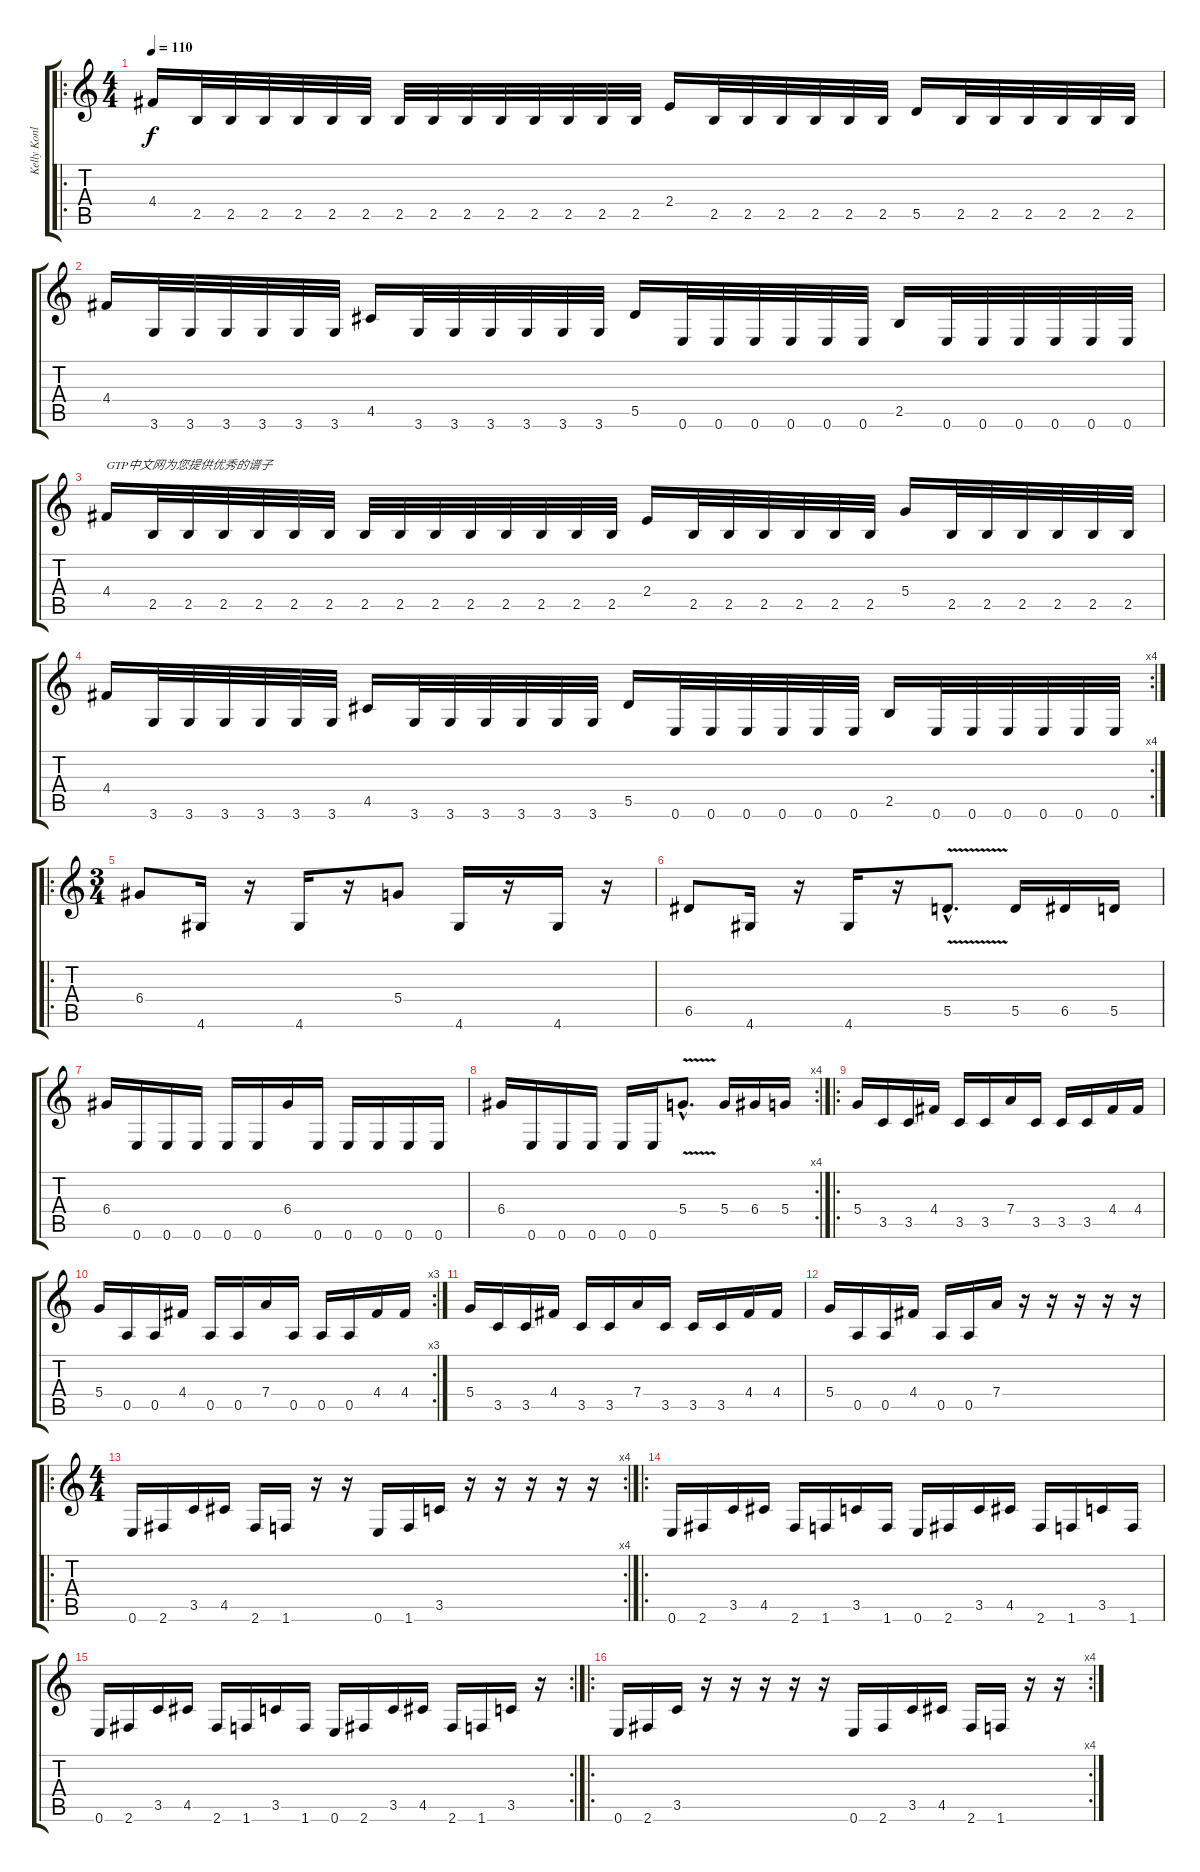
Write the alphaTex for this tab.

\track ("Kelly Konlon" "Kelly Konl") {instrument electricbasspick}
\staff {score tabs}
\tuning (E4 B3 G3 D3 A2 E2) {hide}
\ro
\ts (4 4)
\tempo 110
\clef g2
\ks c
4.4.16{dy f instrument electricbasspick} 2.5.32 2.5.32 2.5.32 2.5.32 2.5.32 2.5.32 2.5.32 2.5.32 2.5.32 2.5.32 2.5.32 2.5.32 2.5.32 2.5.32 2.4.16 2.5.32 2.5.32 2.5.32 2.5.32 2.5.32 2.5.32 5.5.16 2.5.32 2.5.32 2.5.32 2.5.32 2.5.32 2.5.32 |
4.4.16 3.6.32 3.6.32 3.6.32 3.6.32 3.6.32 3.6.32 4.5.16 3.6.32 3.6.32 3.6.32 3.6.32 3.6.32 3.6.32 5.5.16 0.6.32 0.6.32 0.6.32 0.6.32 0.6.32 0.6.32 2.5.16 0.6.32 0.6.32 0.6.32 0.6.32 0.6.32 0.6.32 |
4.4.16{txt "GTP中文网为您提供优秀的谱子"} 2.5.32 2.5.32 2.5.32 2.5.32 2.5.32 2.5.32 2.5.32 2.5.32 2.5.32 2.5.32 2.5.32 2.5.32 2.5.32 2.5.32 2.4.16 2.5.32 2.5.32 2.5.32 2.5.32 2.5.32 2.5.32 5.4.16 2.5.32 2.5.32 2.5.32 2.5.32 2.5.32 2.5.32 |
\rc 4
4.4.16 3.6.32 3.6.32 3.6.32 3.6.32 3.6.32 3.6.32 4.5.16 3.6.32 3.6.32 3.6.32 3.6.32 3.6.32 3.6.32 5.5.16 0.6.32 0.6.32 0.6.32 0.6.32 0.6.32 0.6.32 2.5.16 0.6.32 0.6.32 0.6.32 0.6.32 0.6.32 0.6.32 |
\ro
\ts (3 4)
6.4.8 4.6.16 r.16 4.6.16 r.16 5.4.8 4.6.16 r.16 4.6.16 r.16 |
6.5.8 4.6.16 r.16 4.6.16 r.16 5.5{v hac}.8{d} 5.5.16 6.5.16 5.5.16 |
6.4.16 0.6.16 0.6.16 0.6.16 0.6.16 0.6.16 6.4.16 0.6.16 0.6.16 0.6.16 0.6.16 0.6.16 |
\rc 4
6.4.16 0.6.16 0.6.16 0.6.16 0.6.16 0.6.16 5.4{v hac}.8{d} 5.4.16 6.4.16 5.4.16 |
\ro
5.4.16 3.5.16 3.5.16 4.4.16 3.5.16 3.5.16 7.4.16 3.5.16 3.5.16 3.5.16 4.4.16 4.4.16 |
\rc 3
5.4.16 0.5.16 0.5.16 4.4.16 0.5.16 0.5.16 7.4.16 0.5.16 0.5.16 0.5.16 4.4.16 4.4.16 |
5.4.16 3.5.16 3.5.16 4.4.16 3.5.16 3.5.16 7.4.16 3.5.16 3.5.16 3.5.16 4.4.16 4.4.16 |
5.4.16 0.5.16 0.5.16 4.4.16 0.5.16 0.5.16 7.4.16 r.16 r.16 r.16 r.16 r.16 |
\ro
\rc 4
\ts (4 4)
0.6.16 2.6.16 3.5.16 4.5.16 2.6.16 1.6.16 r.16 r.16 0.6.16 1.6.16 3.5.16 r.16 r.16 r.16 r.16 r.16 |
\ro
0.6.16 2.6.16 3.5.16 4.5.16 2.6.16 1.6.16 3.5.16 1.6.16 0.6.16 2.6.16 3.5.16 4.5.16 2.6.16 1.6.16 3.5.16 1.6.16 |
\rc 2
0.6.16 2.6.16 3.5.16 4.5.16 2.6.16 1.6.16 3.5.16 1.6.16 0.6.16 2.6.16 3.5.16 4.5.16 2.6.16 1.6.16 3.5.16 r.16 |
\ro
\rc 4
0.6.16 2.6.16 3.5.16 r.16 r.16 r.16 r.16 r.16 0.6.16 2.6.16 3.5.16 4.5.16 2.6.16 1.6.16 r.16 r.16
